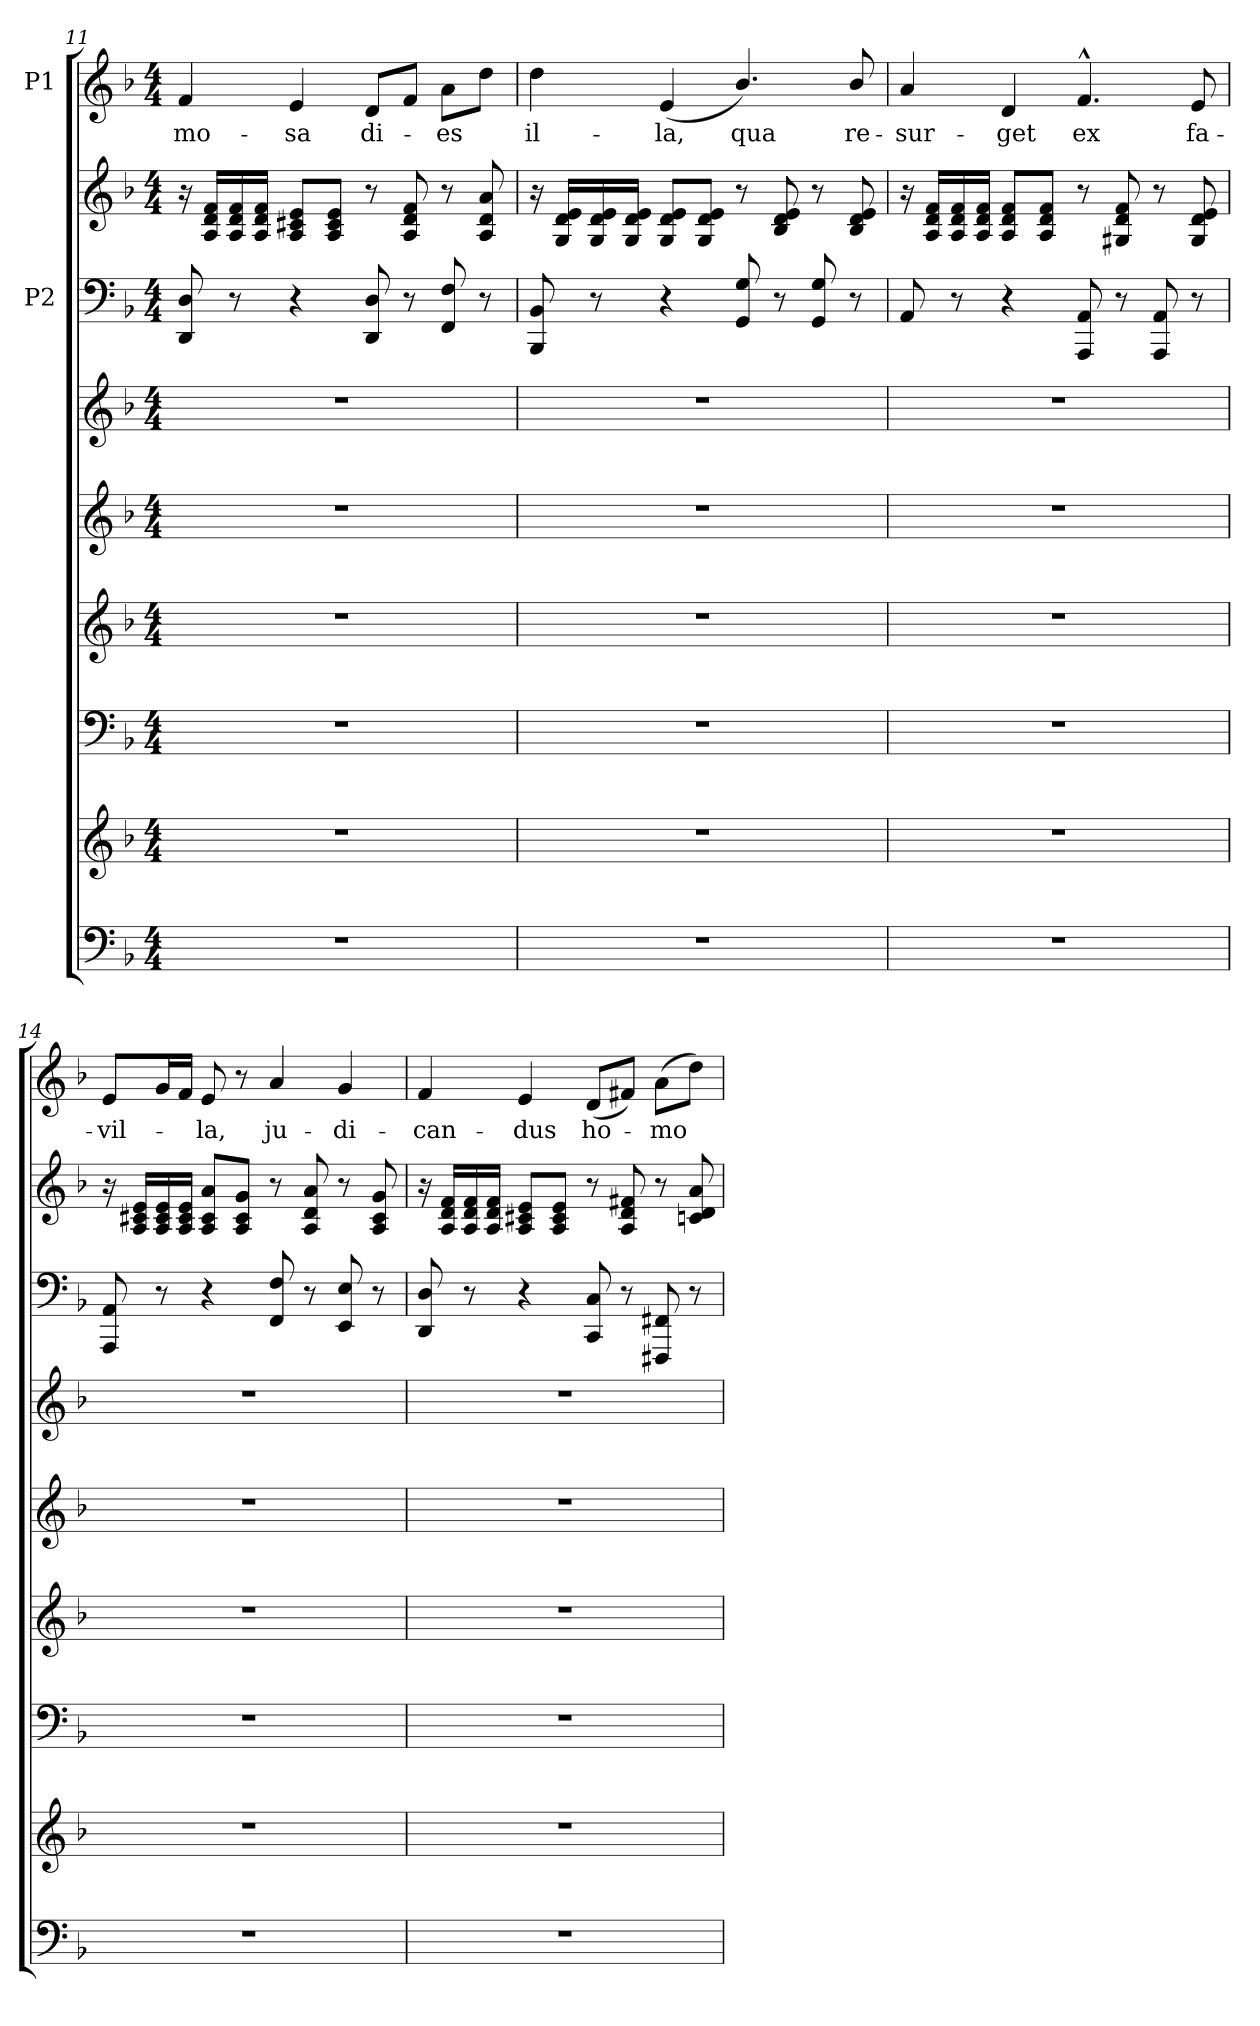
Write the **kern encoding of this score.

**kern	**kern	**kern	**kern	**kern	**kern	**kern	**kern	**kern	**text
*part8	*part7	*part6	*part5	*part4	*part3	*part2	*part2	*part1	*part1
*staff9	*staff8	*staff7	*staff6	*staff5	*staff4	*staff3	*staff2	*staff1	*staff1
*	*	*	*	*	*	*I"P2	*	*I"P1	*
*clefF4	*clefG2	*clefF4	*clefG2	*clefG2	*clefG2	*clefF4	*clefG2	*clefG2	*
*k[b-]	*k[b-]	*k[b-]	*k[b-]	*k[b-]	*k[b-]	*k[b-]	*k[b-]	*k[b-]	*
*F:	*F:	*F:	*F:	*F:	*F:	*F:	*F:	*F:	*
*M4/4	*M4/4	*M4/4	*M4/4	*M4/4	*M4/4	*M4/4	*M4/4	*M4/4	*
=11	=11	=11	=11	=11	=11	=11	=11	=11	=11
!	!	!	!	!	!	!	!	!	!LO:LY:b
1r	1r	1r	1r	1r	1r	8DD/ 8D/	16r	4f/	-mo-
.	.	.	.	.	.	.	16A/ 16d/ 16f/LL	.	.
.	.	.	.	.	.	8r	16A/ 16d/ 16f/	.	.
.	.	.	.	.	.	.	16A/ 16d/ 16f/JJ	.	.
!	!	!	!	!	!	!	!	!	!LO:LY:b
.	.	.	.	.	.	4r	8A/ 8c#X/ 8e/L	4e/	-sa
.	.	.	.	.	.	.	8A/ 8c#/ 8e/J	.	.
!	!	!	!	!	!	!	!	!	!LO:LY:b
.	.	.	.	.	.	8DD/ 8D/	8r	8d/L	di-
.	.	.	.	.	.	8r	8A/ 8d/ 8f/	8f/J	.
!	!	!	!	!	!	!	!	!	!LO:LY:b
.	.	.	.	.	.	8FF/ 8F/	8r	8a\L	-es
.	.	.	.	.	.	8r	8A/ 8d/ 8a/	8dd\J	.
=12	=12	=12	=12	=12	=12	=12	=12	=12	=12
!	!	!	!	!	!	!	!	!	!LO:LY:b
1r	1r	1r	1r	1r	1r	8BBB-/ 8BB-/	16r	4dd\	il-
.	.	.	.	.	.	.	16G/ 16d/ 16e/LL	.	.
.	.	.	.	.	.	8r	16G/ 16d/ 16e/	.	.
.	.	.	.	.	.	.	16G/ 16d/ 16e/JJ	.	.
!	!	!	!	!	!	!	!	!	!LO:LY:b
.	.	.	.	.	.	4r	8G/ 8d/ 8e/L	(>4e/	-la,
.	.	.	.	.	.	.	8G/ 8d/ 8e/J	.	.
!	!	!	!	!	!	!	!	!	!LO:LY:b
.	.	.	.	.	.	8GG/ 8G/	8r	4.b-/)	qua
.	.	.	.	.	.	8r	8B-/ 8d/ 8e/	.	.
.	.	.	.	.	.	8GG/ 8G/	8r	.	.
!	!	!	!	!	!	!	!	!	!LO:LY:b
.	.	.	.	.	.	8r	8B-/ 8d/ 8e/	8b-/	re-
=13	=13	=13	=13	=13	=13	=13	=13	=13	=13
!	!	!	!	!	!	!	!	!	!LO:LY:b
1r	1r	1r	1r	1r	1r	8AA/	16r	4a/	-sur-
.	.	.	.	.	.	.	16A/ 16d/ 16f/LL	.	.
.	.	.	.	.	.	8r	16A/ 16d/ 16f/	.	.
.	.	.	.	.	.	.	16A/ 16d/ 16f/JJ	.	.
!	!	!	!	!	!	!	!	!	!LO:LY:b
.	.	.	.	.	.	4r	8A/ 8d/ 8f/L	4d/	-get
.	.	.	.	.	.	.	8A/ 8d/ 8f/J	.	.
!	!	!	!	!	!	!	!	!	!LO:LY:b
.	.	.	.	.	.	8AAA/ 8AA/	8r	4.f^^/	ex
.	.	.	.	.	.	8r	8G#X/ 8d/ 8f/	.	.
.	.	.	.	.	.	8AAA/ 8AA/	8r	.	.
!	!	!	!	!	!	!	!	!	!LO:LY:b
.	.	.	.	.	.	8r	8G#/ 8d/ 8e/	8e/	fa-
=14	=14	=14	=14	=14	=14	=14	=14	=14	=14
!	!	!	!	!	!	!	!	!	!LO:LY:b
1r	1r	1r	1r	1r	1r	8AAA/ 8AA/	16r	8e/L	-vil-
.	.	.	.	.	.	.	16A/ 16c#X/ 16e/LL	.	.
.	.	.	.	.	.	8r	16A/ 16c#/ 16e/	16g/L	.
.	.	.	.	.	.	.	16A/ 16c#/ 16e/JJ	16f/JJ	.
!	!	!	!	!	!	!	!	!	!LO:LY:b
.	.	.	.	.	.	4r	8A/ 8c#/ 8a/L	8e/	-la,
.	.	.	.	.	.	.	8A/ 8c#/ 8g/J	8r	.
!	!	!	!	!	!	!	!	!	!LO:LY:b
.	.	.	.	.	.	8FF/ 8F/	8r	4a/	ju-
.	.	.	.	.	.	8r	8A/ 8d/ 8a/	.	.
!	!	!	!	!	!	!	!	!	!LO:LY:b
.	.	.	.	.	.	8EE/ 8E/	8r	4g/	-di-
.	.	.	.	.	.	8r	8A/ 8c#/ 8g/	.	.
=15	=15	=15	=15	=15	=15	=15	=15	=15	=15
!	!	!	!	!	!	!	!	!	!LO:LY:b
1r	1r	1r	1r	1r	1r	8DD/ 8D/	16r	4f/	-can-
.	.	.	.	.	.	.	16A/ 16d/ 16f/LL	.	.
.	.	.	.	.	.	8r	16A/ 16d/ 16f/	.	.
.	.	.	.	.	.	.	16A/ 16d/ 16f/JJ	.	.
!	!	!	!	!	!	!	!	!	!LO:LY:b
.	.	.	.	.	.	4r	8A/ 8c#X/ 8e/L	4e/	-dus
.	.	.	.	.	.	.	8A/ 8c#/ 8e/J	.	.
!	!	!	!	!	!	!	!	!	!LO:LY:b
.	.	.	.	.	.	8CC/ 8C/	8r	(<8d/L	ho-
.	.	.	.	.	.	8r	8A/ 8d/ 8f#X/	8f#X/J)	.
!	!	!	!	!	!	!	!	!	!LO:LY:b
.	.	.	.	.	.	8FFF#X/ 8FF#X/	8r	(>8a\L	-mo
.	.	.	.	.	.	8r	8cn/ 8d/ 8a/	8dd\J)	.
=	=	=	=	=	=	=	=	=	=
*-	*-	*-	*-	*-	*-	*-	*-	*-	*-
